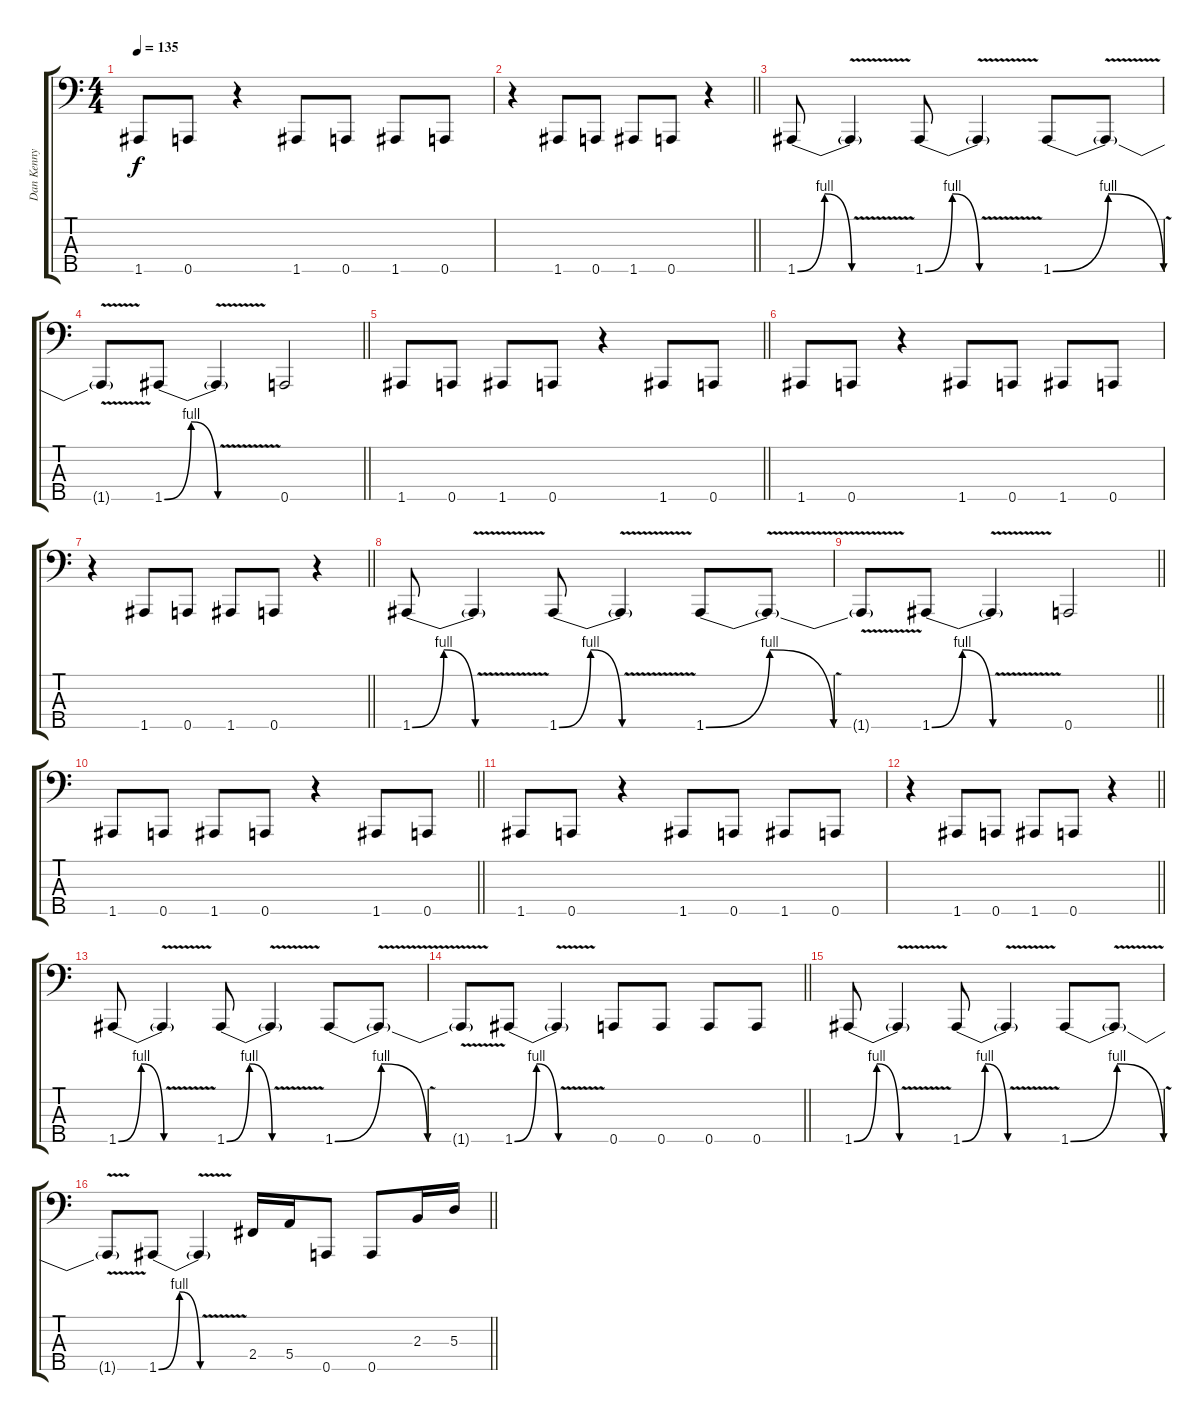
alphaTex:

\track ("Dan Kenny" "Dan Kenny") {instrument electricbasspick}
\staff {score tabs}
\tuning (G2 D2 A1 E1 A0) {hide}
\ts (4 4)
\tempo 135
\clef f4
\ks c
1.5.8{dy f} 0.5.8 r.4 1.5.8 0.5.8 1.5.8 0.5.8 |
\barLineRight lightlight
r.4 1.5.8 0.5.8 1.5.8 0.5.8 r.4 |
1.5{be (bendrelease 0 0 30 4 30 4 60 0)}.8 1.5{v t}.4 1.5{be (bendrelease 0 0 30 4 30 4 60 0)}.8 1.5{v t}.4 1.5{be (bendrelease 0 0 30 4 30 4 60 0)}.8 1.5{v t}.8 |
\barLineRight lightlight
1.5{t}.8 1.5{be (bendrelease 0 0 30 4 30 4 60 0)}.8 1.5{v t}.4 0.5.2 |
\barLineRight lightlight
1.5.8 0.5.8 1.5.8 0.5.8 r.4 1.5.8 0.5.8 |
1.5.8 0.5.8 r.4 1.5.8 0.5.8 1.5.8 0.5.8 |
\barLineRight lightlight
r.4 1.5.8 0.5.8 1.5.8 0.5.8 r.4 |
1.5{be (bendrelease 0 0 30 4 30 4 60 0)}.8 1.5{v t}.4 1.5{be (bendrelease 0 0 30 4 30 4 60 0)}.8 1.5{v t}.4 1.5{be (bendrelease 0 0 30 4 30 4 60 0)}.8 1.5{v t}.8 |
\barLineRight lightlight
1.5{t}.8 1.5{be (bendrelease 0 0 30 4 30 4 60 0)}.8 1.5{v t}.4 0.5.2 |
\barLineRight lightlight
1.5.8 0.5.8 1.5.8 0.5.8 r.4 1.5.8 0.5.8 |
1.5.8 0.5.8 r.4 1.5.8 0.5.8 1.5.8 0.5.8 |
\barLineRight lightlight
r.4 1.5.8 0.5.8 1.5.8 0.5.8 r.4 |
1.5{be (bendrelease 0 0 30 4 30 4 60 0)}.8 1.5{v t}.4 1.5{be (bendrelease 0 0 30 4 30 4 60 0)}.8 1.5{v t}.4 1.5{be (bendrelease 0 0 30 4 30 4 60 0)}.8 1.5{v t}.8 |
\barLineRight lightlight
1.5{t}.8 1.5{be (bendrelease 0 0 30 4 30 4 60 0)}.8 1.5{v t}.4 0.5.8 0.5.8 0.5.8 0.5.8 |
1.5{be (bendrelease 0 0 30 4 30 4 60 0)}.8 1.5{v t}.4 1.5{be (bendrelease 0 0 30 4 30 4 60 0)}.8 1.5{v t}.4 1.5{be (bendrelease 0 0 30 4 30 4 60 0)}.8 1.5{v t}.8 |
\barLineRight lightlight
1.5{t}.8 1.5{be (bendrelease 0 0 30 4 30 4 60 0)}.8 1.5{v t}.4 2.4.16 5.4.16 0.5.8 0.5.8 2.3.16 5.3.16
